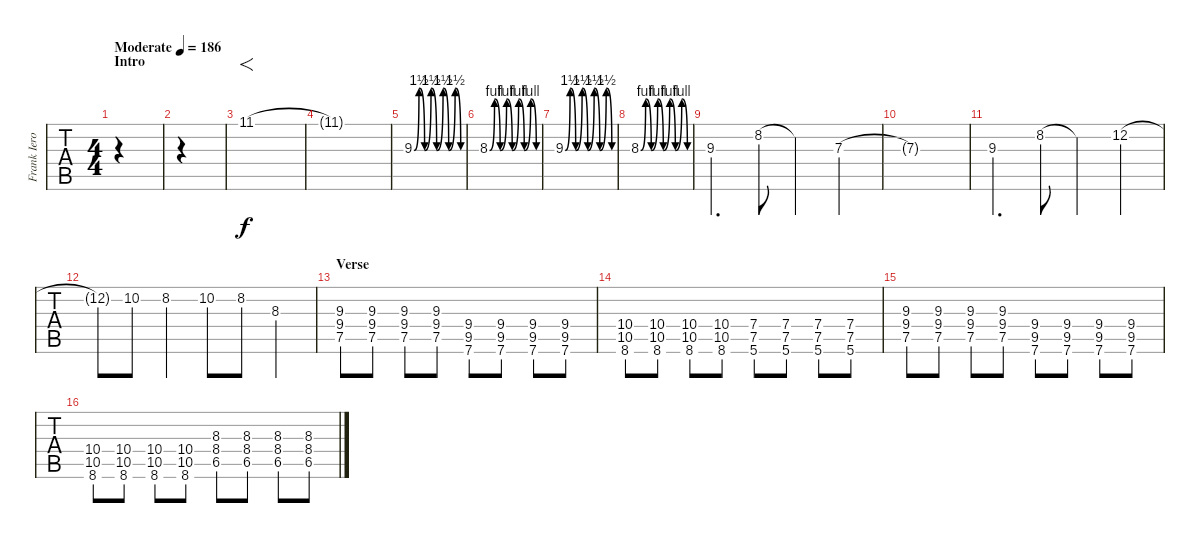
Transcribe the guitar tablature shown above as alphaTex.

\track ("Frank Iero" "Frank Iero") {instrument distortionguitar}
\staff {tabs}
\tuning (E4 B3 G3 D3 A2 E2) {hide}
\ts (4 4)
\section ("" "Intro")
\tempo (186 "Moderate")
\clef g2
\ks c
|
|
11.1.1{f} |
11.1{t}.1 |
9.3{be (custom 0 0 6 6 13 0 21 6 28 0 36 6 43 0 51 6 58 0 60 0)}.1 |
8.3{be (custom 0 0 6 4 13 0 21 4 28 0 36 4 43 0 51 4 58 0 60 0)}.1 |
9.3{be (custom 0 0 6 6 13 0 21 6 28 0 36 6 43 0 51 6 58 0 60 0)}.1 |
8.3{be (custom 0 0 6 4 13 0 21 4 28 0 36 4 43 0 51 4 58 0 60 0)}.1 |
9.3.4{d} 8.2.8 8.2{t}.4 7.3.4 |
7.3{t}.1 |
9.3.4{d} 8.2.8 8.2{t}.4 12.2.4 |
12.2{t}.8 10.2.8 8.2.4 10.2.8 8.2.8 8.3.4 |
\section ("" "Verse")
(9.3 9.4 7.5).8 (9.3 9.4 7.5).8 (9.3 9.4 7.5).8 (9.3 9.4 7.5).8 (9.4 9.5 7.6).8 (9.4 9.5 7.6).8 (9.4 9.5 7.6).8 (9.4 9.5 7.6).8 |
(10.4 10.5 8.6).8 (10.4 10.5 8.6).8 (10.4 10.5 8.6).8 (10.4 10.5 8.6).8 (7.4 7.5 5.6).8 (7.4 7.5 5.6).8 (7.4 7.5 5.6).8 (7.4 7.5 5.6).8 |
(9.3 9.4 7.5).8 (9.3 9.4 7.5).8 (9.3 9.4 7.5).8 (9.3 9.4 7.5).8 (9.4 9.5 7.6).8 (9.4 9.5 7.6).8 (9.4 9.5 7.6).8 (9.4 9.5 7.6).8 |
(10.4 10.5 8.6).8 (10.4 10.5 8.6).8 (10.4 10.5 8.6).8 (10.4 10.5 8.6).8 (8.3 8.4 6.5).8 (8.3 8.4 6.5).8 (8.3 8.4 6.5).8 (8.3 8.4 6.5).8
